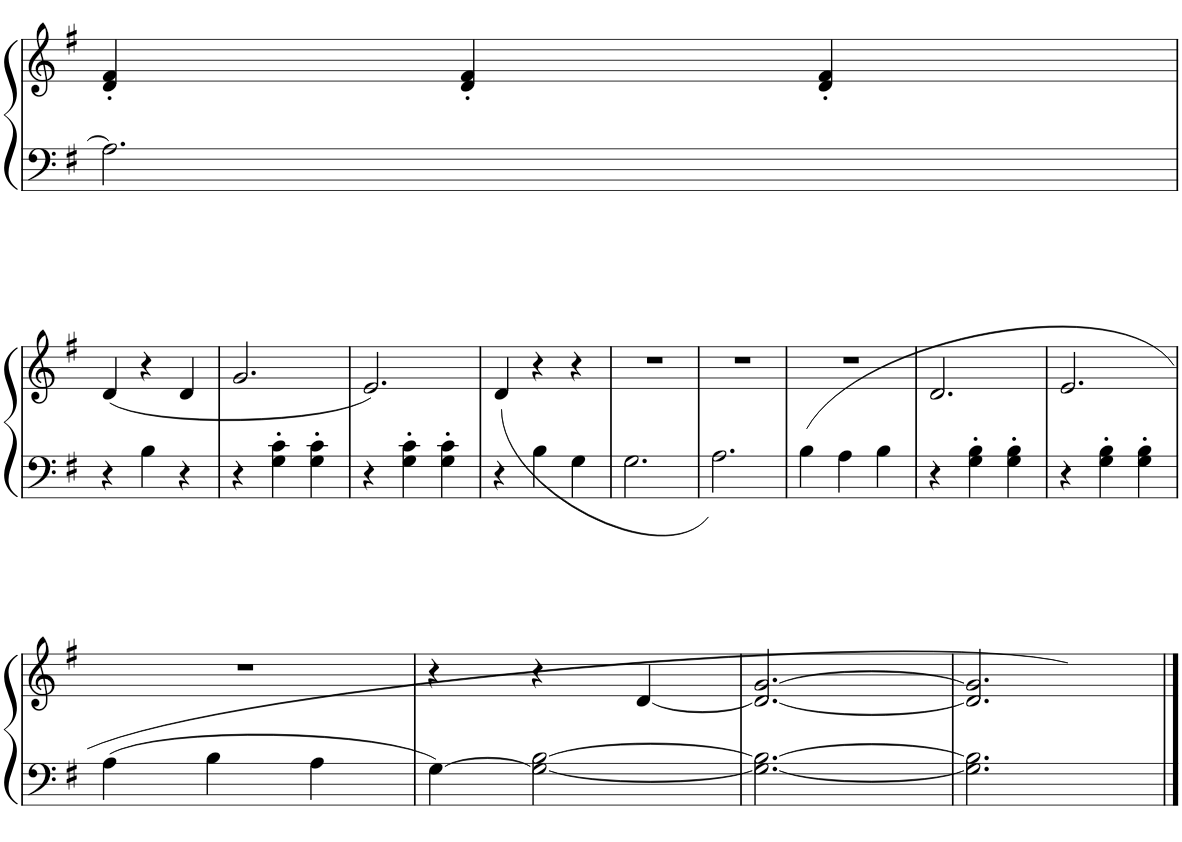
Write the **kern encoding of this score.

**kern	**kern
*part1	*part1
*staff2	*staff1
*I"Piano	*
*I'Pno	*
!!LO:PB:g=z
*clefF4	*clefG2
*k[f#]	*k[f#]
*M3/4	*M3/4
=140	=140
2.A\]	4d/' 4f#/'
.	4d/' 4f#/'
.	4d/' 4f#/'
!!LO:LB:g=z
=141	=141
4r	(4d/
4B\	4r
4r	4d/
=142	=142
4r	2.g/
4G\' 4c\'	.
4G\' 4c\'	.
=143	=143
4r	2.e/)
4G\' 4c\'	.
4G\' 4c\'	.
=144	=144
4r	(4d/
4B\	4r
4G\	4r
=145	=145
2.G\	2.r
=146	=146
2.A\)	2.r
=147	=147
(4B\	2.r
4A\	.
4B\	.
=148	=148
4r	2.d/
4G\' 4B\'	.
4G\' 4B\'	.
=149	=149
4r	2.e/)
4G\' 4B\'	.
4G\' 4B\'	.
!!LO:LB:g=z
=150	=150
4A\	2.r
4B\	.
4A\	.
=151	=151
[4G\	4r
2G\_ [2B\	4r
.	[4d/
=152	=152
2.G\_ 2.B\_	2.d/_ [2.g/
=153	=153
2.G\] 2.B\]	2.d/] 2.g/]
==	==
*-	*-
